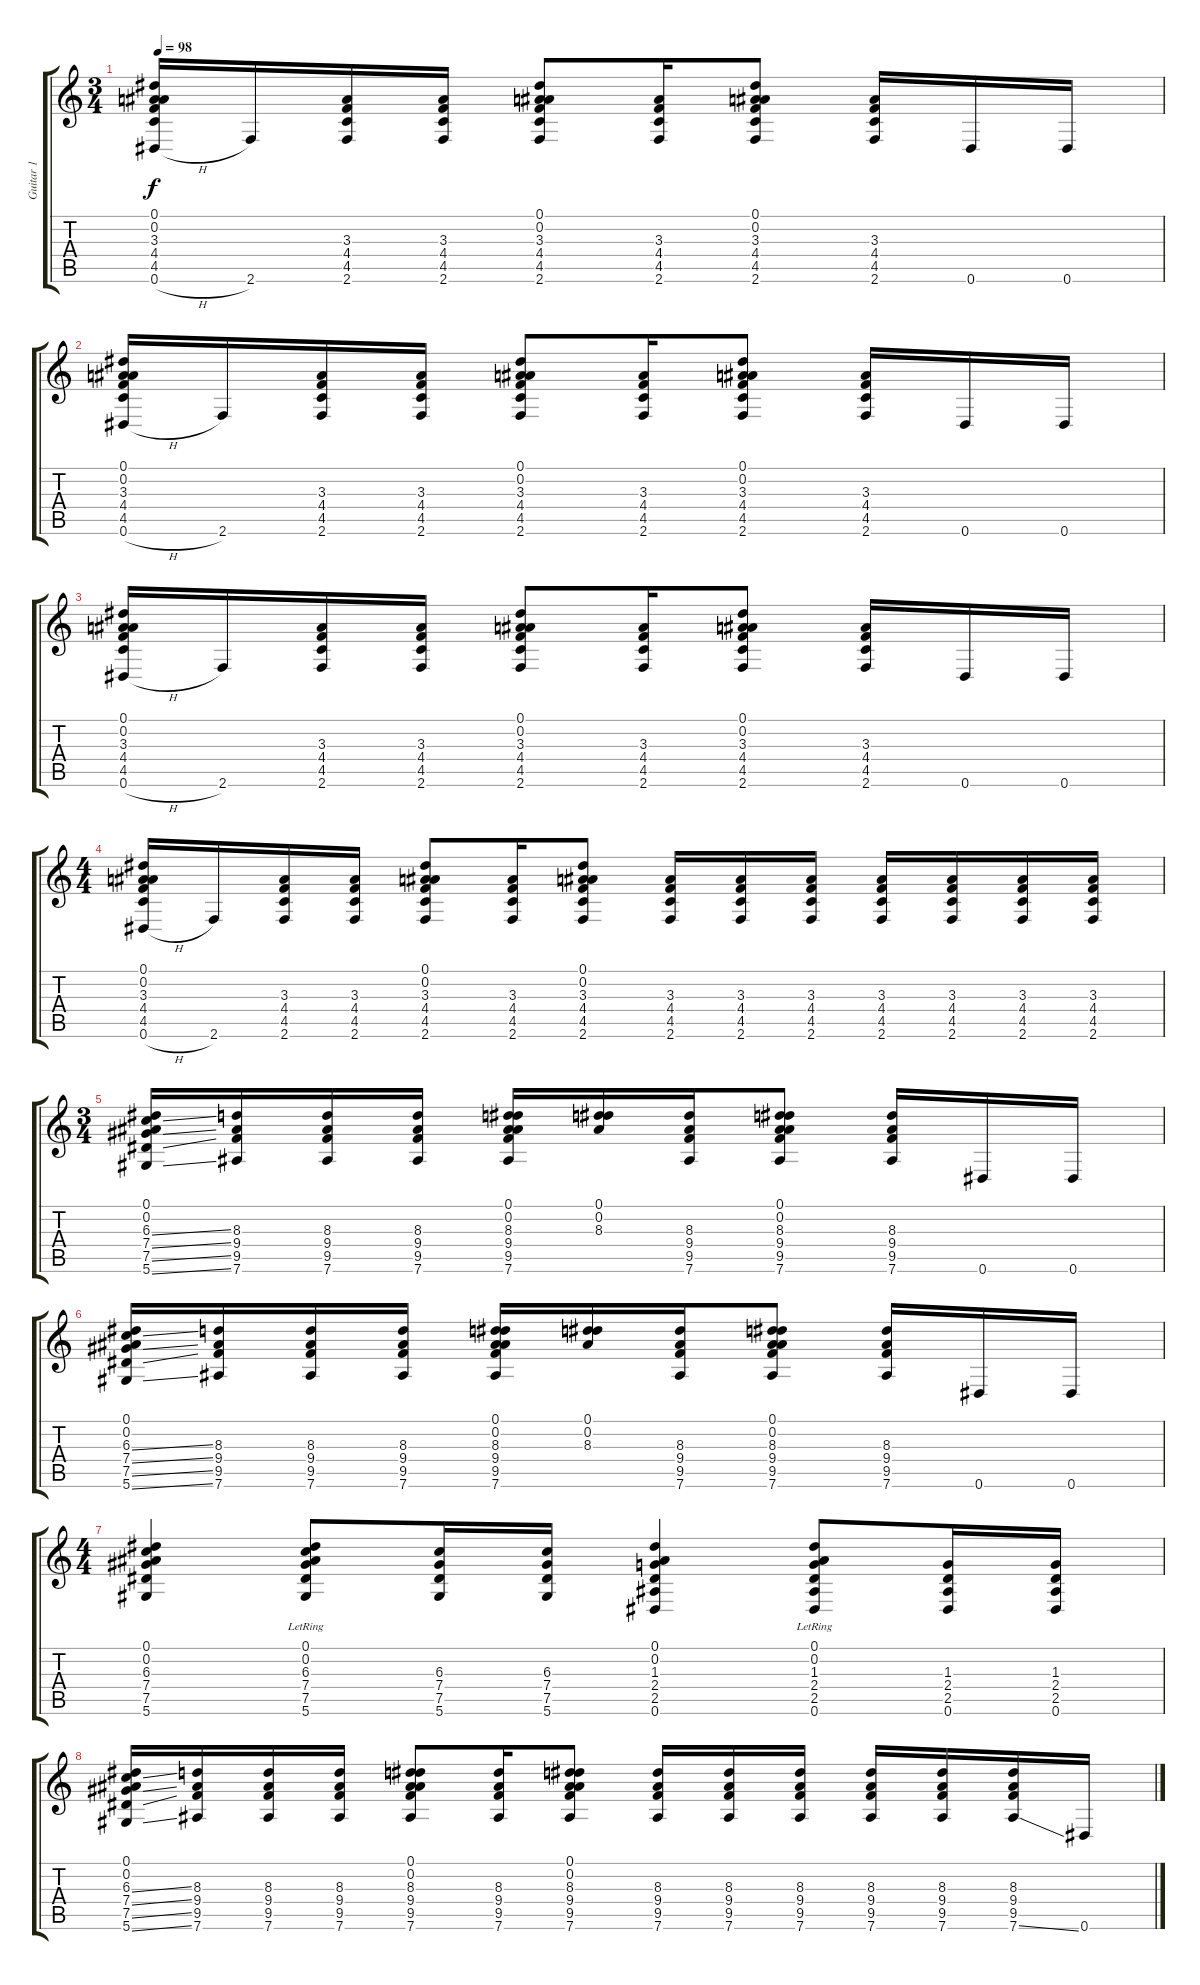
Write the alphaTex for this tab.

\track ("Guitar 1" "Guitar 1") {instrument acousticguitarsteel}
\staff {score tabs}
\tuning (Eb4 Bb3 Gb3 Db3 Ab2 Eb2) {hide}
\ts (3 4)
\tempo 98
\clef g2
\ks c
(0.1 0.2 3.3 4.4 4.5 0.6{h}).16{dy f} 2.6.16 (3.3 4.4 4.5 2.6).16 (3.3 4.4 4.5 2.6).16 (0.1 0.2 3.3 4.4 4.5 2.6).8 (3.3 4.4 4.5 2.6).16 (0.1 0.2 3.3 4.4 4.5 2.6).8 (3.3 4.4 4.5 2.6).16 0.6.16 0.6.16 |
(0.1 0.2 3.3 4.4 4.5 0.6{h}).16 2.6.16 (3.3 4.4 4.5 2.6).16 (3.3 4.4 4.5 2.6).16 (0.1 0.2 3.3 4.4 4.5 2.6).8 (3.3 4.4 4.5 2.6).16 (0.1 0.2 3.3 4.4 4.5 2.6).8 (3.3 4.4 4.5 2.6).16 0.6.16 0.6.16 |
(0.1 0.2 3.3 4.4 4.5 0.6{h}).16 2.6.16 (3.3 4.4 4.5 2.6).16 (3.3 4.4 4.5 2.6).16 (0.1 0.2 3.3 4.4 4.5 2.6).8 (3.3 4.4 4.5 2.6).16 (0.1 0.2 3.3 4.4 4.5 2.6).8 (3.3 4.4 4.5 2.6).16 0.6.16 0.6.16 |
\ts (4 4)
(0.1 0.2 3.3 4.4 4.5 0.6{h}).16 2.6.16 (3.3 4.4 4.5 2.6).16 (3.3 4.4 4.5 2.6).16 (0.1 0.2 3.3 4.4 4.5 2.6).8 (3.3 4.4 4.5 2.6).16 (0.1 0.2 3.3 4.4 4.5 2.6).8 (3.3 4.4 4.5 2.6).16 (3.3 4.4 4.5 2.6).16 (3.3 4.4 4.5 2.6).16 (3.3 4.4 4.5 2.6).16 (3.3 4.4 4.5 2.6).16 (3.3 4.4 4.5 2.6).16 (3.3 4.4 4.5 2.6).16 |
\ts (3 4)
(0.1 0.2 6.3{ss} 7.4{ss} 7.5{ss} 5.6{ss}).16 (8.3 9.4 9.5 7.6).16 (8.3 9.4 9.5 7.6).16 (8.3 9.4 9.5 7.6).16 (0.1 0.2 8.3 9.4 9.5 7.6).16 (0.1 0.2 8.3).16 (8.3 9.4 9.5 7.6).16 (0.1 0.2 8.3 9.4 9.5 7.6).8 (8.3 9.4 9.5 7.6).16 0.6.16 0.6.16 |
(0.1 0.2 6.3{ss} 7.4{ss} 7.5{ss} 5.6{ss}).16 (8.3 9.4 9.5 7.6).16 (8.3 9.4 9.5 7.6).16 (8.3 9.4 9.5 7.6).16 (0.1 0.2 8.3 9.4 9.5 7.6).16 (0.1 0.2 8.3).16 (8.3 9.4 9.5 7.6).16 (0.1 0.2 8.3 9.4 9.5 7.6).8 (8.3 9.4 9.5 7.6).16 0.6.16 0.6.16 |
\ts (4 4)
(0.1 0.2 6.3 7.4 7.5 5.6).4 (0.1{lr} 0.2{lr} 6.3{lr} 7.4{lr} 7.5{lr} 5.6).8 (6.3 7.4 7.5 5.6).16 (6.3 7.4 7.5 5.6).16 (0.1 0.2 1.3 2.4 2.5 0.6).4 (0.1{lr} 0.2{lr} 1.3{lr} 2.4{lr} 2.5{lr} 0.6).8 (1.3 2.4 2.5 0.6).16 (1.3 2.4 2.5 0.6).16 |
(0.1 0.2 6.3{ss} 7.4{ss} 7.5{ss} 5.6{ss}).16 (8.3 9.4 9.5 7.6).16 (8.3 9.4 9.5 7.6).16 (8.3 9.4 9.5 7.6).16 (0.1 0.2 8.3 9.4 9.5 7.6).8 (8.3 9.4 9.5 7.6).16 (0.1 0.2 8.3 9.4 9.5 7.6).8 (8.3 9.4 9.5 7.6).16 (8.3 9.4 9.5 7.6).16 (8.3 9.4 9.5 7.6).16 (8.3 9.4 9.5 7.6).16 (8.3 9.4 9.5 7.6).16 (8.3{ss} 9.4{ss} 9.5{ss} 7.6{ss}).16 0.6.16
